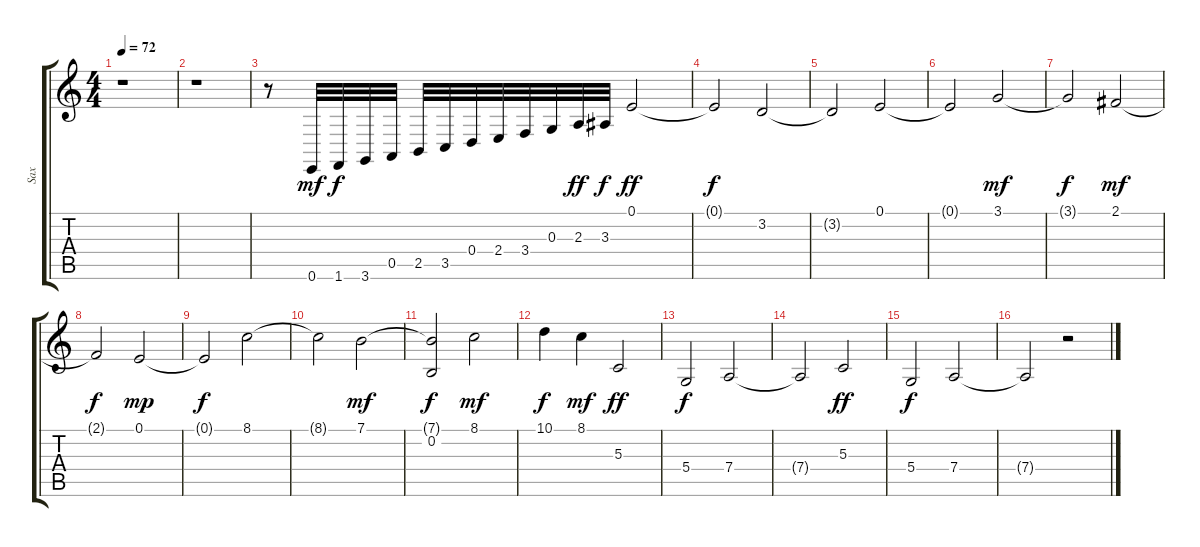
\track ("Sax" "Sax") {instrument tenorsax}
\staff {score tabs}
\tuning (E4 B3 G3 D3 A2 E2) {hide}
\ts (4 4)
\tempo 72
\clef g2
\ks c
r.1{dy f} |
r.1 |
r.8 0.6.32{dy mf} 1.6.32{dy f} 3.6.32 0.5.32 2.5.32 3.5.32 0.4.32 2.4.32 3.4.32 0.3.32 2.3.32{dy ff} 3.3.32{dy f} 0.1.2{dy ff} |
0.1{t}.2{dy f} 3.2.2 |
3.2{t}.2 0.1.2 |
0.1{t}.2 3.1.2{dy mf} |
3.1{t}.2{dy f} 2.1.2{dy mf} |
2.1{t}.2{dy f} 0.1.2{dy mp} |
0.1{t}.2{dy f} 8.1.2 |
8.1{t}.2 7.1.2{dy mf} |
(7.1{t} 0.2).2{dy f} 8.1.2{dy mf} |
10.1.4{dy f} 8.1.4{dy mf} 5.3.2{dy ff} |
5.4.2{dy f} 7.4.2 |
7.4{t}.2 5.3.2{dy ff} |
5.4.2{dy f} 7.4.2 |
7.4{t}.2 r.2
